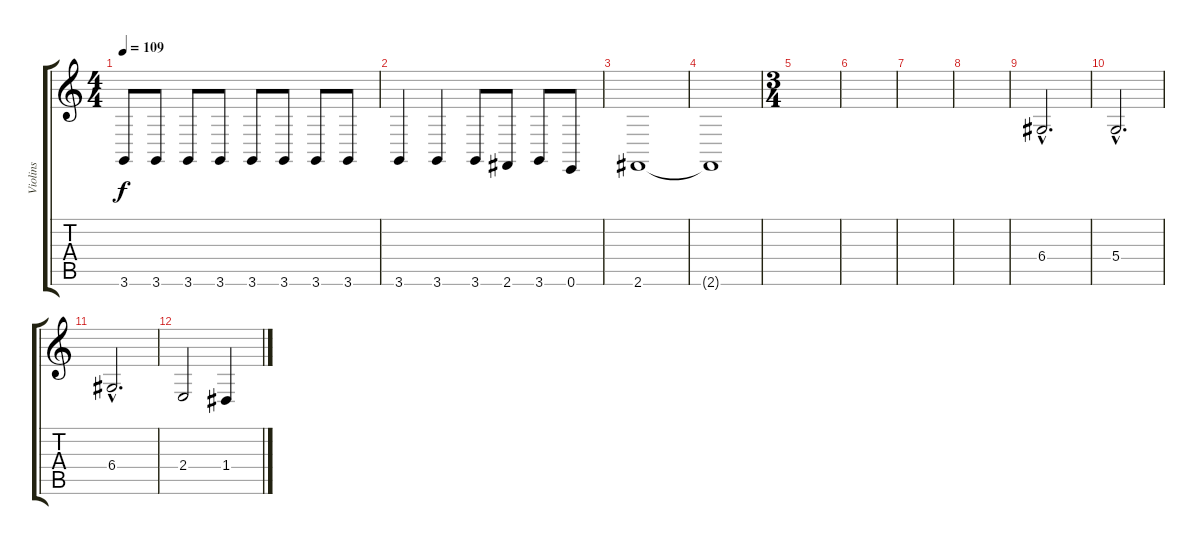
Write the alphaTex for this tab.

\track ("Violins" "Violins") {instrument stringensemble2}
\staff {score tabs}
\tuning (E4 B3 G3 D3 A2 E2) {hide}
\ts (4 4)
\tempo 109
\clef g2
\ks c
3.6.8{dy f} 3.6.8 3.6.8 3.6.8 3.6.8 3.6.8 3.6.8 3.6.8 |
3.6.4 3.6.4 3.6.8 2.6.8 3.6.8 0.6.8 |
2.6.1 |
2.6{t}.1 |
\ts (3 4)
|
|
|
|
6.4{hac}.2{d} |
5.4{hac}.2{d} |
6.4{hac}.2{d} |
2.4.2 1.4.4
